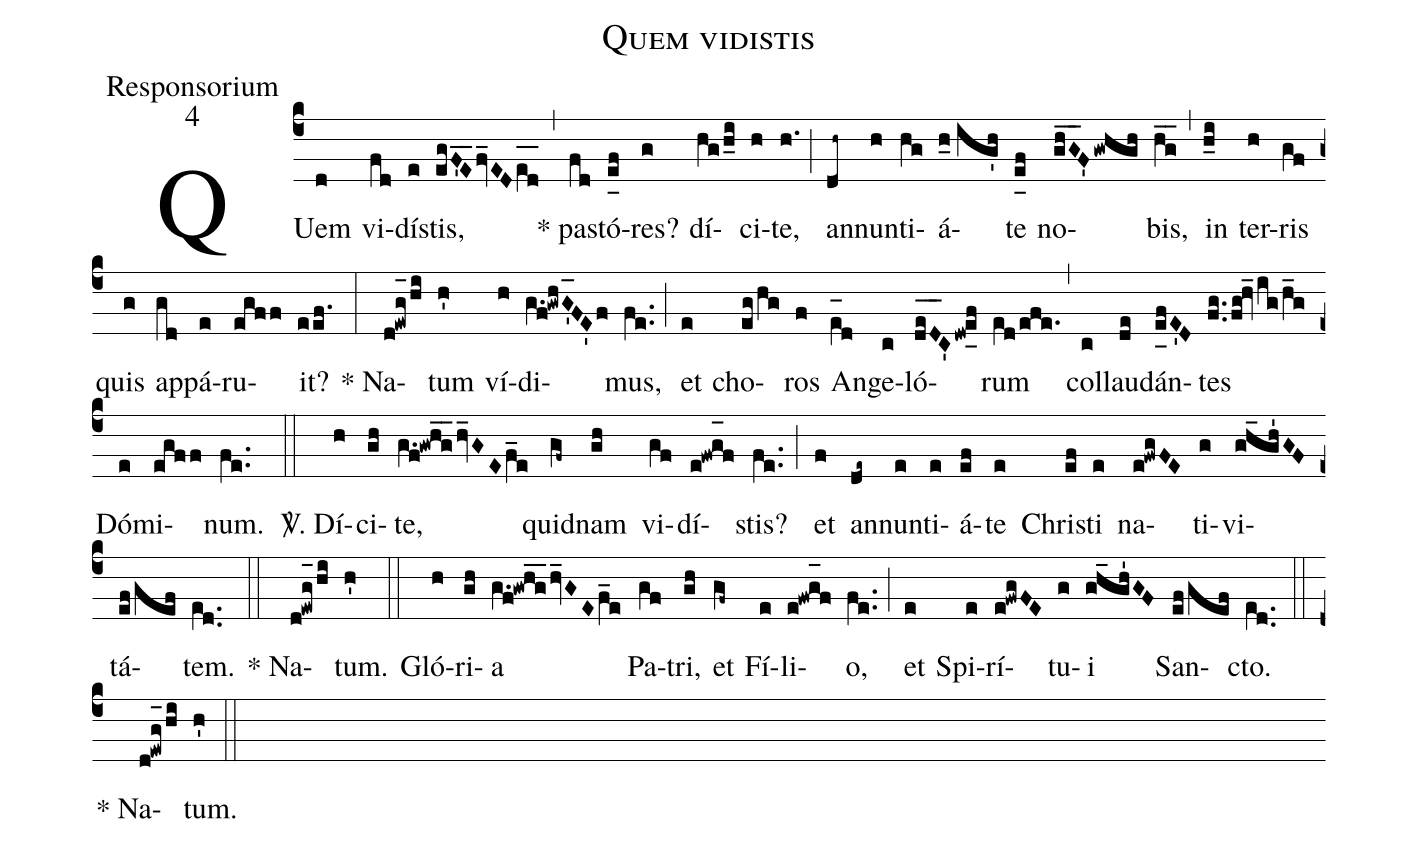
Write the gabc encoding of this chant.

name:Quem vidistis;
office-part:Responsorium;
mode:4;
%%
(c4) QUem(d) vi(fd)dí(e)stis,(egF'_E_2fv_EDe_[oh:h][ll:1]d_[oh:h]) (,) * pa(fd)stó(e_[uh:l]f)res?(g) dí(hg/h_i)ci(h)te,(h.) (;) an(dh~)nun(h)ti(hg)á(h_0//ig'h)te(e_[uh:l]f) no(gh_G_F'gwhgh)bis,(hg__) (,) in(h_i) ter(h)ris(gf) quis(g) ap(gd)pá(e)ru(egff)it?(eef.) (:) * Na(d!ewg_[oh:h]/hi)tum(h') ví(h)di(g.f!gwhG'_[oh:h]FE'f)mus,(fe..) (;) et(e) cho(eg/hg)ros(f) An(e_[oh:h][ll:1]d)ge(c)ló(de_[oh:h]D_[oh:h]C'dw!e_[uh:l]f)rum(e[ll:1]d/efe.) (,) col(c)lau(de)dán(e_[uh:l]fE'D)tes(fg../fg!hv_ig/h_g) Dó(e)mi(egff)num.(fe..) (::) <sp>V/</sp>. Dí(h)ci(gh)te,(g.f!gwh_g_2hv_GEf_e) quid(gf~)nam(gh) vi(gf)dí(e!fwg_[oh:h]f)stis?(fe..) (;) et(f) an(de~)nun(e)ti(e)á(ef)te(e) Chri(ef)sti(e) na(e!fwgFE)ti(g)vi(gh_gh'GF)tá(ef/gef)tem.(e[ll:1]d..) (::) * Na(d!ewg_[oh:h]/hi)tum.(h') (::) Gló(h)ri(gh)a(g.f!gwh_g_2hv_GEf_e) Pa(gf)tri,(gh) et(gf~) Fí(e)li(e!fwg_[oh:h]f)o,(fe..) (;) et(e) Spi(e)rí(e!fwgFE)tu(g)i(gh_gh'GF) San(ef/gef)cto.(e[ll:1]d..) (::) * Na(d!ewg_[oh:h]/hi)tum.(h') (::)
